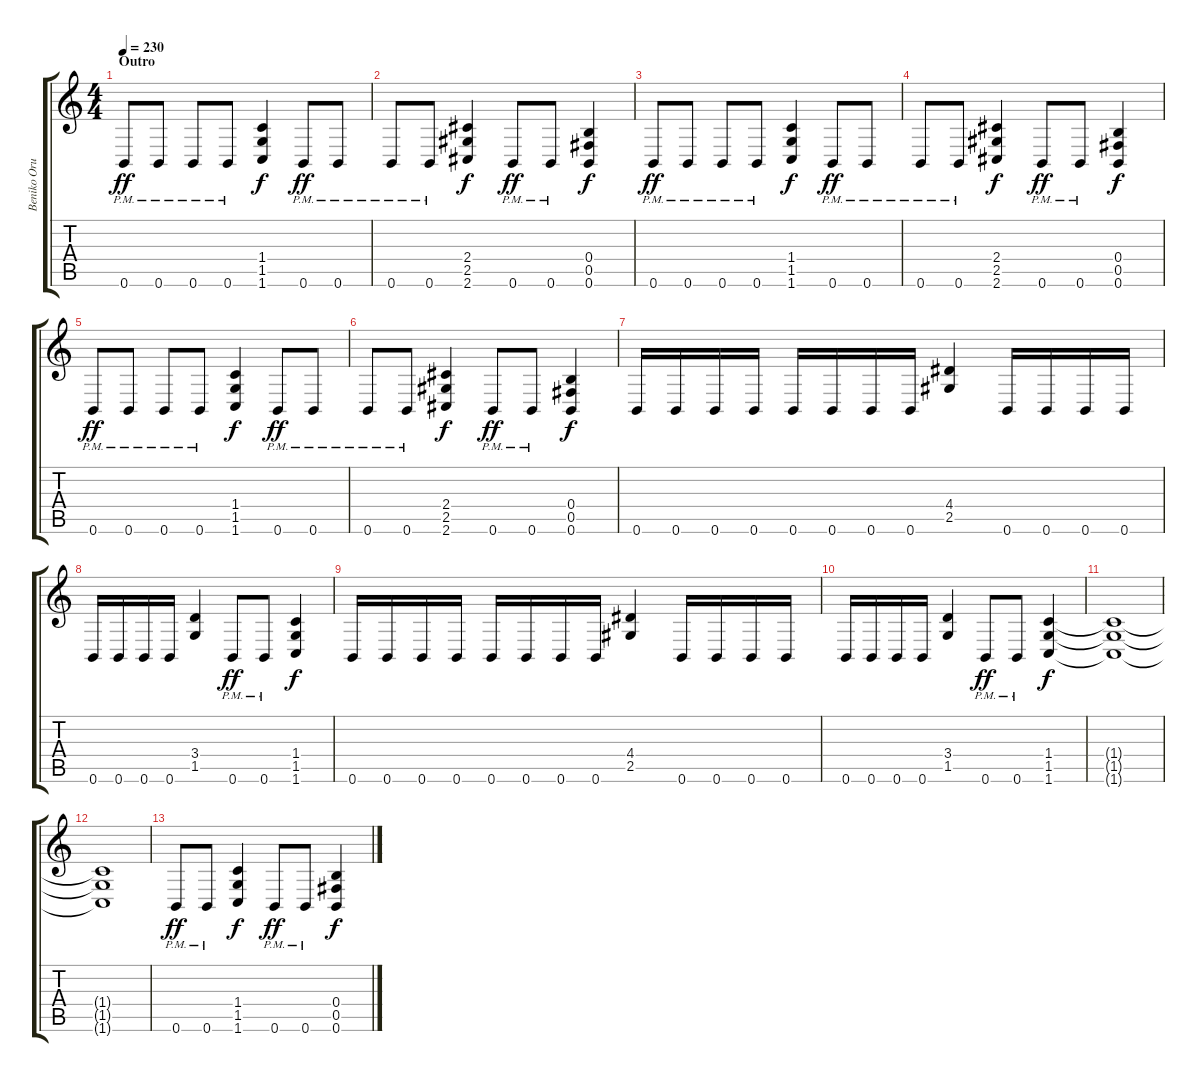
\track ("Beniko Orum " "Beniko Oru") {instrument distortionguitar}
\staff {score tabs}
\tuning (Db4 Ab3 E3 B2 Gb2 B1) {hide}
\ts (4 4)
\section ("" "Outro")
\tempo 230
\clef g2
\ks c
0.6{pm}.8{dy ff} 0.6{pm}.8 0.6{pm}.8 0.6{pm}.8 (1.4 1.5 1.6).4{dy f} 0.6{pm}.8{dy ff} 0.6{pm}.8 |
0.6{pm}.8 0.6{pm}.8 (2.4 2.5 2.6).4{dy f} 0.6{pm}.8{dy ff} 0.6{pm}.8 (0.4 0.5 0.6).4{dy f} |
0.6{pm}.8{dy ff} 0.6{pm}.8 0.6{pm}.8 0.6{pm}.8 (1.4 1.5 1.6).4{dy f} 0.6{pm}.8{dy ff} 0.6{pm}.8 |
0.6{pm}.8 0.6{pm}.8 (2.4 2.5 2.6).4{dy f} 0.6{pm}.8{dy ff} 0.6{pm}.8 (0.4 0.5 0.6).4{dy f} |
0.6{pm}.8{dy ff} 0.6{pm}.8 0.6{pm}.8 0.6{pm}.8 (1.4 1.5 1.6).4{dy f} 0.6{pm}.8{dy ff} 0.6{pm}.8 |
0.6{pm}.8 0.6{pm}.8 (2.4 2.5 2.6).4{dy f} 0.6{pm}.8{dy ff} 0.6{pm}.8 (0.4 0.5 0.6).4{dy f} |
0.6.16 0.6.16 0.6.16 0.6.16 0.6.16 0.6.16 0.6.16 0.6.16 (4.4 2.5).4 0.6.16 0.6.16 0.6.16 0.6.16 |
0.6.16 0.6.16 0.6.16 0.6.16 (3.4 1.5).4 0.6{pm}.8{dy ff} 0.6{pm}.8 (1.4 1.5 1.6).4{dy f} |
0.6.16 0.6.16 0.6.16 0.6.16 0.6.16 0.6.16 0.6.16 0.6.16 (4.4 2.5).4 0.6.16 0.6.16 0.6.16 0.6.16 |
0.6.16 0.6.16 0.6.16 0.6.16 (3.4 1.5).4 0.6{pm}.8{dy ff} 0.6{pm}.8 (1.4 1.5 1.6).4{dy f} |
(1.4{t} 1.5{t} 1.6{t}).1 |
(1.4{t} 1.5{t} 1.6{t}).1 |
0.6{pm}.8{dy ff} 0.6{pm}.8 (1.4 1.5 1.6).4{dy f} 0.6{pm}.8{dy ff} 0.6{pm}.8 (0.4 0.5 0.6).4{dy f}
